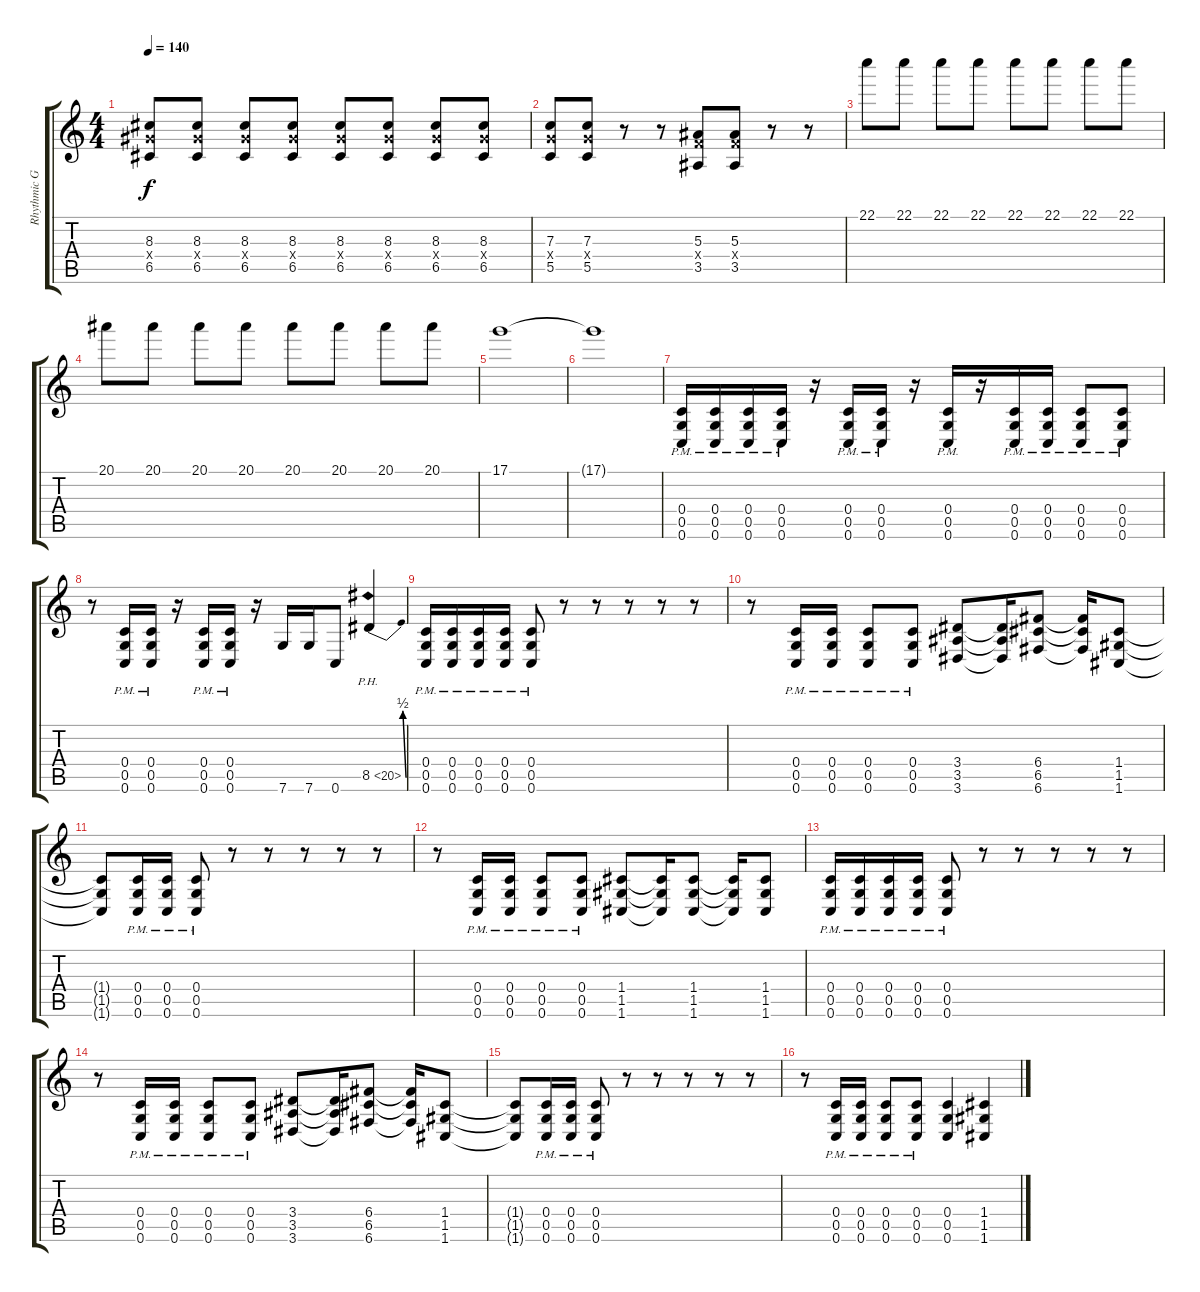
\track ("Rhythmic Guitar (Drop C)" "Rhythmic G") {instrument distortionguitar}
\staff {score tabs}
\tuning (D4 A3 F3 C3 G2 C2) {hide}
\ts (4 4)
\tempo 140
\clef g2
\ks c
(8.3 8.4{x} 6.5).8{dy f} (8.3 8.4{x} 6.5).8 (8.3 8.4{x} 6.5).8 (8.3 8.4{x} 6.5).8 (8.3 8.4{x} 6.5).8 (8.3 8.4{x} 6.5).8 (8.3 8.4{x} 6.5).8 (8.3 8.4{x} 6.5).8 |
(7.3 7.4{x} 5.5).8 (7.3 7.4{x} 5.5).8 r.8 r.8 (5.3 5.4{x} 3.5).8 (5.3 5.4{x} 3.5).8 r.8 r.8 |
22.1.8 22.1.8 22.1.8 22.1.8 22.1.8 22.1.8 22.1.8 22.1.8 |
20.1.8 20.1.8 20.1.8 20.1.8 20.1.8 20.1.8 20.1.8 20.1.8 |
17.1.1 |
17.1{t}.1 |
(0.4{pm} 0.5{pm} 0.6{pm}).16 (0.4{pm} 0.5{pm} 0.6{pm}).16 (0.4{pm} 0.5{pm} 0.6{pm}).16 (0.4{pm} 0.5{pm} 0.6{pm}).16 r.16 (0.4{pm} 0.5{pm} 0.6{pm}).16 (0.4{pm} 0.5{pm} 0.6{pm}).16 r.16 (0.4{pm} 0.5{pm} 0.6{pm}).16 r.16 (0.4{pm} 0.5{pm} 0.6{pm}).16 (0.4{pm} 0.5{pm} 0.6{pm}).16 (0.4{pm} 0.5{pm} 0.6{pm}).8 (0.4{pm} 0.5{pm} 0.6{pm}).8 |
r.8 (0.4{pm} 0.5{pm} 0.6{pm}).16 (0.4{pm} 0.5{pm} 0.6{pm}).16 r.16 (0.4{pm} 0.5{pm} 0.6{pm}).16 (0.4{pm} 0.5{pm} 0.6{pm}).16 r.16 7.6.16 7.6.16 0.6.8 8.5{be (bend 0 0 60 2) ph 12}.4 |
(0.4{pm} 0.5{pm} 0.6{pm}).16 (0.4{pm} 0.5{pm} 0.6{pm}).16 (0.4{pm} 0.5{pm} 0.6{pm}).16 (0.4{pm} 0.5{pm} 0.6{pm}).16 (0.4{pm} 0.5{pm} 0.6{pm}).8 r.8 r.8 r.8 r.8 r.8 |
r.8 (0.4{pm} 0.5{pm} 0.6{pm}).16 (0.4{pm} 0.5{pm} 0.6{pm}).16 (0.4{pm} 0.5{pm} 0.6{pm}).8 (0.4{pm} 0.5{pm} 0.6{pm}).8 (3.4 3.5 3.6).8 (3.4{t} 3.5{t} 3.6{t}).16 (6.4 6.5 6.6).8 (6.4{t} 6.5{t} 6.6{t}).16 (1.4 1.5 1.6).8 |
(1.4{t} 1.5{t} 1.6{t}).8 (0.4{pm} 0.5{pm} 0.6{pm}).16 (0.4{pm} 0.5{pm} 0.6{pm}).16 (0.4{pm} 0.5{pm} 0.6{pm}).8 r.8 r.8 r.8 r.8 r.8 |
r.8 (0.4{pm} 0.5{pm} 0.6{pm}).16 (0.4{pm} 0.5{pm} 0.6{pm}).16 (0.4{pm} 0.5{pm} 0.6{pm}).8 (0.4{pm} 0.5{pm} 0.6{pm}).8 (1.4 1.5 1.6).8 (1.4{t} 1.5{t} 1.6{t}).16 (1.4 1.5 1.6).8 (1.4{t} 1.5{t} 1.6{t}).16 (1.4 1.5 1.6).8 |
(0.4{pm} 0.5{pm} 0.6{pm}).16 (0.4{pm} 0.5{pm} 0.6{pm}).16 (0.4{pm} 0.5{pm} 0.6{pm}).16 (0.4{pm} 0.5{pm} 0.6{pm}).16 (0.4{pm} 0.5{pm} 0.6{pm}).8 r.8 r.8 r.8 r.8 r.8 |
r.8 (0.4{pm} 0.5{pm} 0.6{pm}).16 (0.4{pm} 0.5{pm} 0.6{pm}).16 (0.4{pm} 0.5{pm} 0.6{pm}).8 (0.4{pm} 0.5{pm} 0.6{pm}).8 (3.4 3.5 3.6).8 (3.4{t} 3.5{t} 3.6{t}).16 (6.4 6.5 6.6).8 (6.4{t} 6.5{t} 6.6{t}).16 (1.4 1.5 1.6).8 |
(1.4{t} 1.5{t} 1.6{t}).8 (0.4{pm} 0.5{pm} 0.6{pm}).16 (0.4{pm} 0.5{pm} 0.6{pm}).16 (0.4{pm} 0.5{pm} 0.6{pm}).8 r.8 r.8 r.8 r.8 r.8 |
r.8 (0.4{pm} 0.5{pm} 0.6{pm}).16 (0.4{pm} 0.5{pm} 0.6{pm}).16 (0.4{pm} 0.5{pm} 0.6{pm}).8 (0.4{pm} 0.5{pm} 0.6{pm}).8 (0.4 0.5 0.6).4 (1.4 1.5 1.6).4
